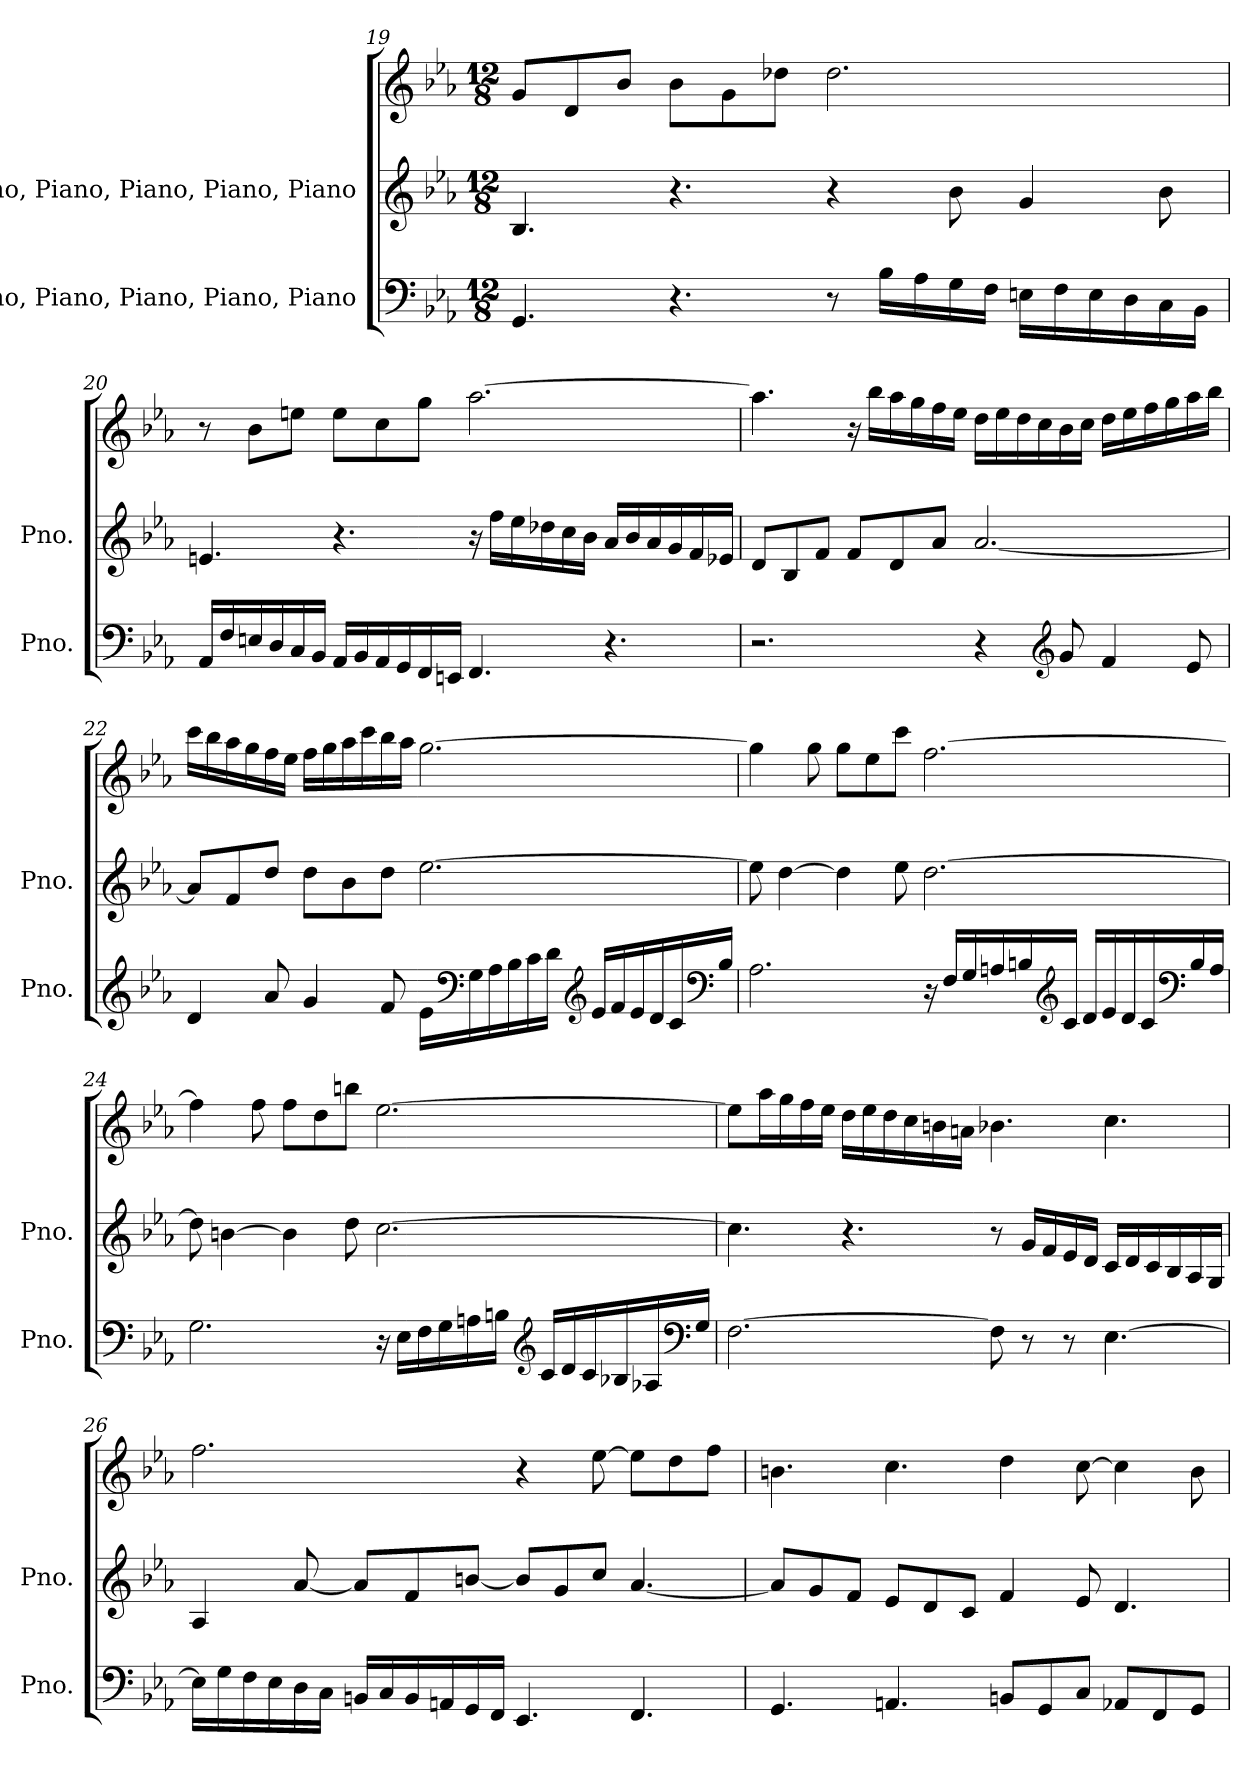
**kern	**kern	**kern
*part2	*part1	*part1
*staff3	*staff2	*staff1
*I"Piano, Piano, Piano, Piano, Piano	*I"Piano, Piano, Piano, Piano, Piano	*
*I'Pno.	*I'Pno.	*
!!LO:LB:g=z
*clefF4	*clefG2	*clefG2
*k[b-e-a-]	*k[b-e-a-]	*k[b-e-a-]
*M12/8	*M12/8	*M12/8
=19	=19	=19
4.GG/	4.B-/	8g/L
.	.	8d/
.	.	8b-/J
4.r	4.r	8b-\L
.	.	8g\
.	.	8dd-X\J
8r	4r	2.dd-\
16B-\LL	.	.
16A-\	.	.
16G\	8b-\	.
16F\JJ	.	.
16En\LL	4g/	.
16F\	.	.
16E\	.	.
16D\	.	.
16C\	8b-\	.
16BB-\JJ	.	.
!!LO:LB:g=z
=20	=20	=20
16AA-/LL	4.en/	8r
16F/	.	.
16En/	.	8b-\L
16D/	.	.
16C/	.	8een\J
16BB-/JJ	.	.
16AA-/LL	4.r	8ee\L
16BB-/	.	.
16AA-/	.	8cc\
16GG/	.	.
16FF/	.	8gg\J
16EEn/JJ	.	.
4.FF/	16r	[2.aa-\
.	16ff\LL	.
.	16ee-\	.
.	16dd-X\	.
.	16cc\	.
.	16b-\JJ	.
4.r	16a-/LL	.
.	16b-/	.
.	16a-/	.
.	16g/	.
.	16f/	.
.	16e-X/JJ	.
!!LO:PB:g=z
=21	=21	=21
2.r	8d/L	4.aa-\]
.	8B-/	.
.	8f/J	.
.	8f/L	16r
.	.	16bb-\LL
.	8d/	16aa-\
.	.	16gg\
.	8a-/J	16ff\
.	.	16ee-\JJ
4r	[2.a-/	16dd\LL
.	.	16ee-\
.	.	16dd\
.	.	16cc\
*clefG2	*	*
8g/	.	16b-\
.	.	16cc\JJ
4f/	.	16dd\LL
.	.	16ee-\
.	.	16ff\
.	.	16gg\
8e-/	.	16aa-\
.	.	16bb-\JJ
!!LO:LB:g=z
=22	=22	=22
4d/	8a-/L]	16ccc\LL
.	.	16bb-\
.	8f/	16aa-\
.	.	16gg\
8a-/	8dd/J	16ff\
.	.	16ee-\JJ
4g/	8dd\L	16ff\LL
.	.	16gg\
.	8b-\	16aa-\
.	.	16ccc\
8f/	8dd\J	16bb-\
.	.	16aa-\JJ
16e-\LL	[2.ee-\	[2.gg\
*clefF4	*	*
16G\	.	.
16A-\	.	.
16B-\	.	.
16c\	.	.
16d\JJ	.	.
*clefG2	*	*
16e-/LL	.	.
16f/	.	.
16e-/	.	.
16d/	.	.
16c/	.	.
*clefF4	*	*
16B-/JJ	.	.
!!LO:LB:g=z
=23	=23	=23
2.A-\	8ee-\]	4gg\]
.	[4dd\	.
.	.	8gg\
.	4dd\]	8gg\L
.	.	8ee-\
.	8ee-\	8ccc\J
16r	[2.dd\	[2.ff\
16F/LL	.	.
16G/	.	.
16An/	.	.
16Bn/	.	.
*clefG2	*	*
16c/JJ	.	.
16d/LL	.	.
16e-/	.	.
16d/	.	.
16c/	.	.
*clefF4	*	*
16B/	.	.
16A/JJ	.	.
!!LO:LB:g=z
=24	=24	=24
2.G\	8dd\]	4ff\]
.	[4bn\	.
.	.	8ff\
.	4b\]	8ff\L
.	.	8dd\
.	8dd\	8bbn\J
16r	[2.cc\	[2.ee-\
16E-\LL	.	.
16F\	.	.
16G\	.	.
16An\	.	.
16Bn\JJ	.	.
*clefG2	*	*
16c/LL	.	.
16d/	.	.
16c/	.	.
16B-X/	.	.
16A-X/	.	.
*clefF4	*	*
16G/JJ	.	.
!!LO:PB:g=z
=25	=25	=25
[2.F\	4.cc\]	8ee-\L]
.	.	16aa-\L
.	.	16gg\
.	.	16ff\
.	.	16ee-\JJ
.	4.r	16dd\LL
.	.	16ee-\
.	.	16dd\
.	.	16cc\
.	.	16bn\
.	.	16an\JJ
8F\]	8r	4.b-X\
8r	16g/LL	.
.	16f/	.
8r	16e-/	.
.	16d/JJ	.
[4.E-\	16c/LL	4.cc\
.	16d/	.
.	16c/	.
.	16B-/	.
.	16A-/	.
.	16G/JJ	.
!!LO:LB:g=z
=26	=26	=26
16E-\LL]	4A-/	2.ff\
16G\	.	.
16F\	.	.
16E-\	.	.
16D\	[8a-/	.
16C\JJ	.	.
16BBn/LL	8a-/L]	.
16C/	.	.
16BB/	8f/	.
16AAn/	.	.
16GG/	[8bn/J	.
16FF/JJ	.	.
4.EE-/	8b/L]	4r
.	8g/	.
.	8cc/J	[8ee-\
4.FF/	[4.a-/	8ee-\L]
.	.	8dd\
.	.	8ff\J
=27	=27	=27
4.GG/	8a-/L]	4.bn\
.	8g/	.
.	8f/J	.
4.AAn/	8e-/L	4.cc\
.	8d/	.
.	8c/J	.
8BBn/L	4f/	4dd\
8GG/	.	.
8C/J	8e-/	[8cc\
8AA-X/L	4.d/	4cc\]
8FF/	.	.
8GG/J	.	8b\
=	=	=
*-	*-	*-
